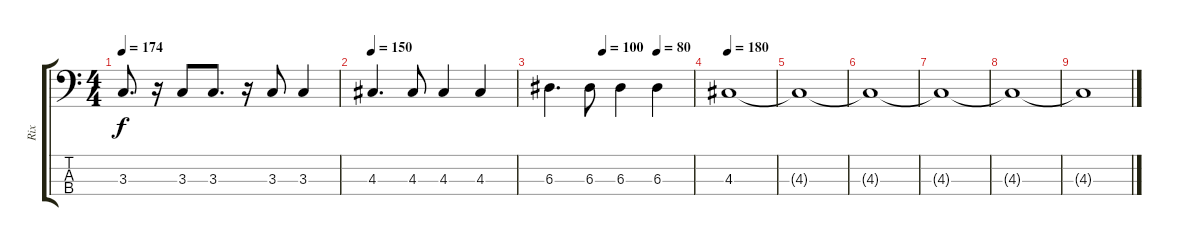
\track ("Rix" "Rix") {instrument electricbasspick}
\staff {score tabs}
\tuning (G2 D2 A1 E1) {hide}
\ts (4 4)
\tempo 174
\clef f4
\ks c
3.3.8{d dy f} r.16 3.3.8 3.3.8{d} r.16 3.3.8 3.3.4 |
\tempo 150
4.3.4{d} 4.3.8 4.3.4 4.3.4 |
\tempo (100 0.375)
\tempo (80 0.75)
6.3.4{d} 6.3.8 6.3.4 6.3.4 |
\tempo 180
4.3.1{volume 13} |
4.3{t}.1{volume 10} |
4.3{t}.1{volume 8} |
4.3{t}.1{volume 5} |
4.3{t}.1{volume 3} |
4.3{t}.1{volume 0}
